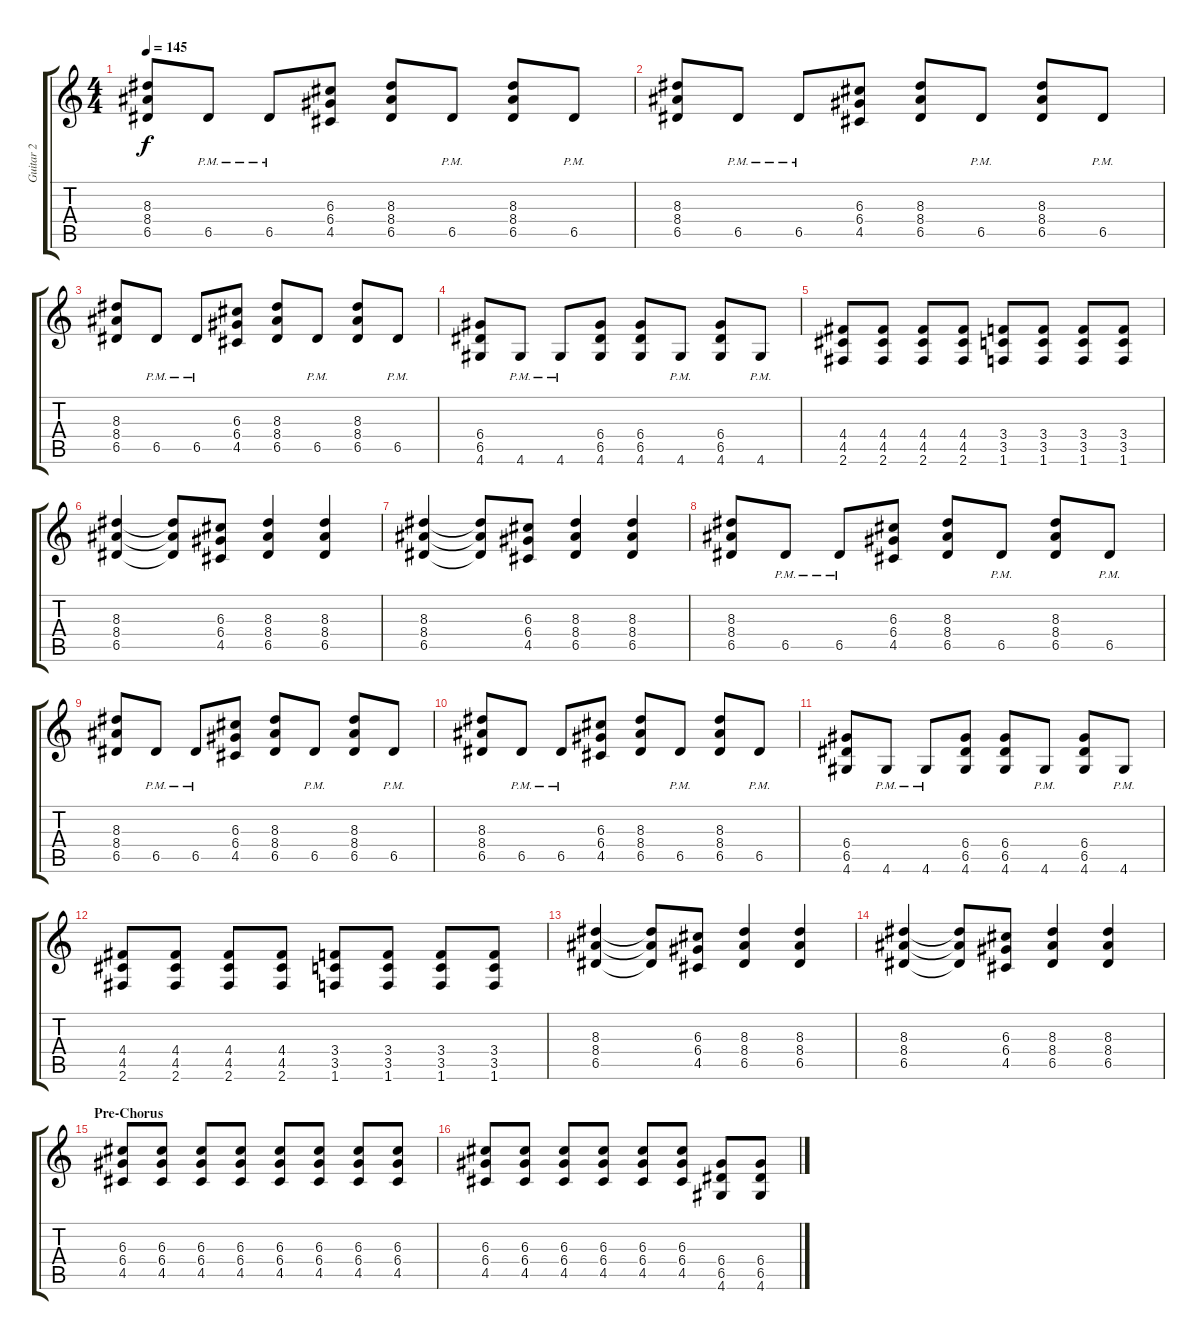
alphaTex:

\track ("Guitar 2" "Guitar 2") {instrument distortionguitar}
\staff {score tabs}
\tuning (E4 B3 G3 D3 A2 E2) {hide}
\ts (4 4)
\tempo 145
\clef g2
\ks c
(8.3 8.4 6.5).8{dy f} 6.5{pm}.8 6.5{pm}.8 (6.3 6.4 4.5).8 (8.3 8.4 6.5).8 6.5{pm}.8 (8.3 8.4 6.5).8 6.5{pm}.8 |
(8.3 8.4 6.5).8 6.5{pm}.8 6.5{pm}.8 (6.3 6.4 4.5).8 (8.3 8.4 6.5).8 6.5{pm}.8 (8.3 8.4 6.5).8 6.5{pm}.8 |
(8.3 8.4 6.5).8 6.5{pm}.8 6.5{pm}.8 (6.3 6.4 4.5).8 (8.3 8.4 6.5).8 6.5{pm}.8 (8.3 8.4 6.5).8 6.5{pm}.8 |
(6.4 6.5 4.6).8 4.6{pm}.8 4.6{pm}.8 (6.4 6.5 4.6).8 (6.4 6.5 4.6).8 4.6{pm}.8 (6.4 6.5 4.6).8 4.6{pm}.8 |
(4.4 4.5 2.6).8 (4.4 4.5 2.6).8 (4.4 4.5 2.6).8 (4.4 4.5 2.6).8 (3.4 3.5 1.6).8 (3.4 3.5 1.6).8 (3.4 3.5 1.6).8 (3.4 3.5 1.6).8 |
(8.3 8.4 6.5).4 (8.3{t} 8.4{t} 6.5{t}).8 (6.3 6.4 4.5).8 (8.3 8.4 6.5).4 (8.3 8.4 6.5).4 |
(8.3 8.4 6.5).4 (8.3{t} 8.4{t} 6.5{t}).8 (6.3 6.4 4.5).8 (8.3 8.4 6.5).4 (8.3 8.4 6.5).4 |
(8.3 8.4 6.5).8 6.5{pm}.8 6.5{pm}.8 (6.3 6.4 4.5).8 (8.3 8.4 6.5).8 6.5{pm}.8 (8.3 8.4 6.5).8 6.5{pm}.8 |
(8.3 8.4 6.5).8 6.5{pm}.8 6.5{pm}.8 (6.3 6.4 4.5).8 (8.3 8.4 6.5).8 6.5{pm}.8 (8.3 8.4 6.5).8 6.5{pm}.8 |
(8.3 8.4 6.5).8 6.5{pm}.8 6.5{pm}.8 (6.3 6.4 4.5).8 (8.3 8.4 6.5).8 6.5{pm}.8 (8.3 8.4 6.5).8 6.5{pm}.8 |
(6.4 6.5 4.6).8 4.6{pm}.8 4.6{pm}.8 (6.4 6.5 4.6).8 (6.4 6.5 4.6).8 4.6{pm}.8 (6.4 6.5 4.6).8 4.6{pm}.8 |
(4.4 4.5 2.6).8 (4.4 4.5 2.6).8 (4.4 4.5 2.6).8 (4.4 4.5 2.6).8 (3.4 3.5 1.6).8 (3.4 3.5 1.6).8 (3.4 3.5 1.6).8 (3.4 3.5 1.6).8 |
(8.3 8.4 6.5).4 (8.3{t} 8.4{t} 6.5{t}).8 (6.3 6.4 4.5).8 (8.3 8.4 6.5).4 (8.3 8.4 6.5).4 |
(8.3 8.4 6.5).4 (8.3{t} 8.4{t} 6.5{t}).8 (6.3 6.4 4.5).8 (8.3 8.4 6.5).4 (8.3 8.4 6.5).4 |
\section ("" "Pre-Chorus")
(6.3 6.4 4.5).8 (6.3 6.4 4.5).8 (6.3 6.4 4.5).8 (6.3 6.4 4.5).8 (6.3 6.4 4.5).8 (6.3 6.4 4.5).8 (6.3 6.4 4.5).8 (6.3 6.4 4.5).8 |
(6.3 6.4 4.5).8 (6.3 6.4 4.5).8 (6.3 6.4 4.5).8 (6.3 6.4 4.5).8 (6.3 6.4 4.5).8 (6.3 6.4 4.5).8 (6.4 6.5 4.6).8 (6.4 6.5 4.6).8
